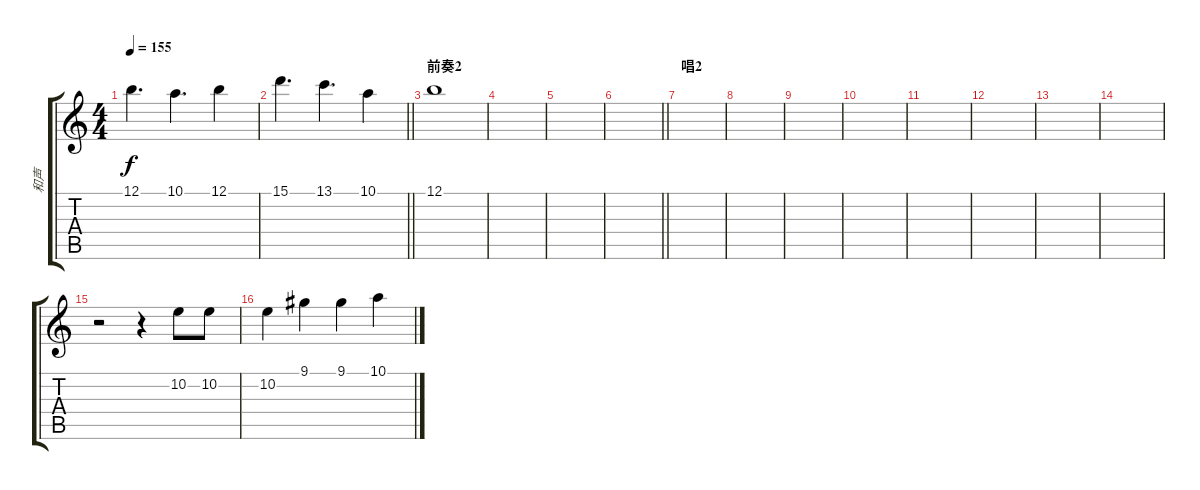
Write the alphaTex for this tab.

\track ("和声" "和声") {instrument lead2sawtooth}
\staff {score tabs}
\tuning (B4 Gb4 D4 A3 E3 B2) {hide}
\ts (4 4)
\tempo 155
\clef g2
\ks c
12.1.4{d dy f} 10.1.4{d} 12.1.4 |
\barLineRight lightlight
15.1.4{d} 13.1.4{d} 10.1.4 |
\section ("" "前奏2")
12.1.1 |
|
|
\barLineRight lightlight
|
\section ("" "唱2")
|
|
|
|
|
|
|
|
r.2 r.4 10.2.8 10.2.8 |
10.2.4 9.1.4 9.1.4 10.1.4
